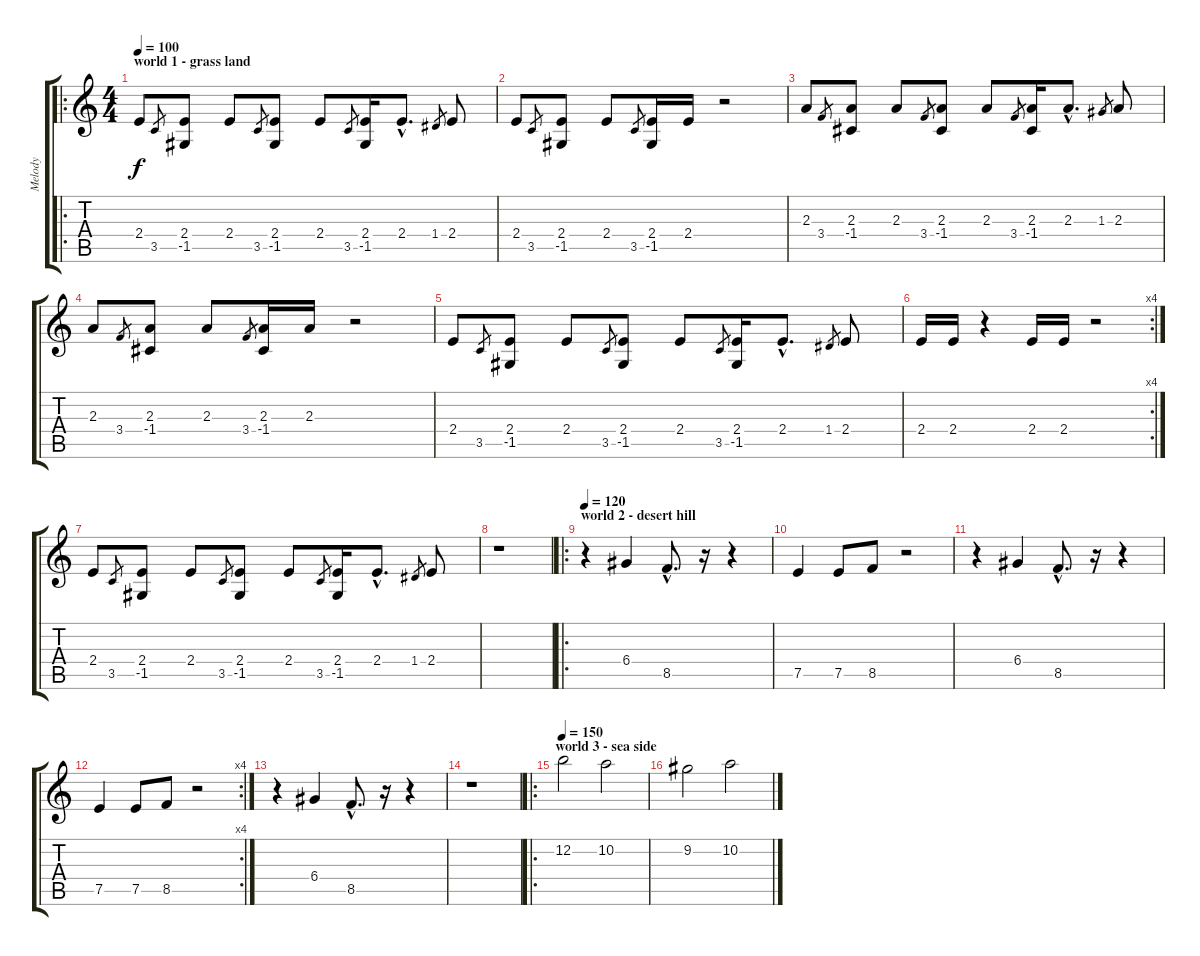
\track ("Melody" "Melody") {instrument electricguitarmuted}
\staff {score tabs}
\tuning (E4 B3 G3 D3 A2 E2) {hide}
\ro
\ts (4 4)
\section ("" "world 1 - grass land")
\tempo 100
\clef g2
\ks c
2.4.8{dy f instrument electricguitarmuted} 3.5.8{gr} (2.4 -1.5).8 2.4.8 3.5.8{gr} (2.4 -1.5).8 2.4.8 3.5.8{gr} (2.4 -1.5).16 2.4{hac}.8{d} 1.4.8{gr} 2.4.8 |
2.4.8 3.5.8{gr} (2.4 -1.5).8 2.4.8 3.5.8{gr} (2.4 -1.5).16 2.4.16 r.2 |
2.3.8 3.4.8{gr} (2.3 -1.4).8 2.3.8 3.4.8{gr} (2.3 -1.4).8 2.3.8 3.4.8{gr} (2.3 -1.4).16 2.3{hac}.8{d} 1.3.8{gr} 2.3.8 |
2.3.8 3.4.8{gr} (2.3 -1.4).8 2.3.8 3.4.8{gr} (2.3 -1.4).16 2.3.16 r.2 |
2.4.8 3.5.8{gr} (2.4 -1.5).8 2.4.8 3.5.8{gr} (2.4 -1.5).8 2.4.8 3.5.8{gr} (2.4 -1.5).16 2.4{hac}.8{d} 1.4.8{gr} 2.4.8 |
\rc 4
2.4.16 2.4.16 r.4 2.4.16 2.4.16 r.2 |
2.4.8{volume 0} 3.5.8{gr} (2.4 -1.5).8 2.4.8 3.5.8{gr} (2.4 -1.5).8 2.4.8 3.5.8{gr} (2.4 -1.5).16 2.4{hac}.8{d} 1.4.8{gr} 2.4.8 |
r.1 |
\ro
\section ("" "world 2 - desert hill")
\tempo 120
r.4{volume 12 balance 8 instrument distortionguitar} 6.4.4 8.5{hac}.8{d} r.16 r.4 |
7.5.4 7.5.8 8.5.8 r.2 |
r.4 6.4.4 8.5{hac}.8{d} r.16 r.4 |
\rc 4
7.5.4 7.5.8 8.5.8 r.2 |
r.4{volume 0} 6.4.4 8.5{hac}.8{d} r.16 r.4 |
r.1 |
\ro
\section ("" "world 3 - sea side")
\tempo 150
12.2.2{volume 13 balance 8 instrument stringensemble1} 10.2.2 |
9.2.2 10.2.2
